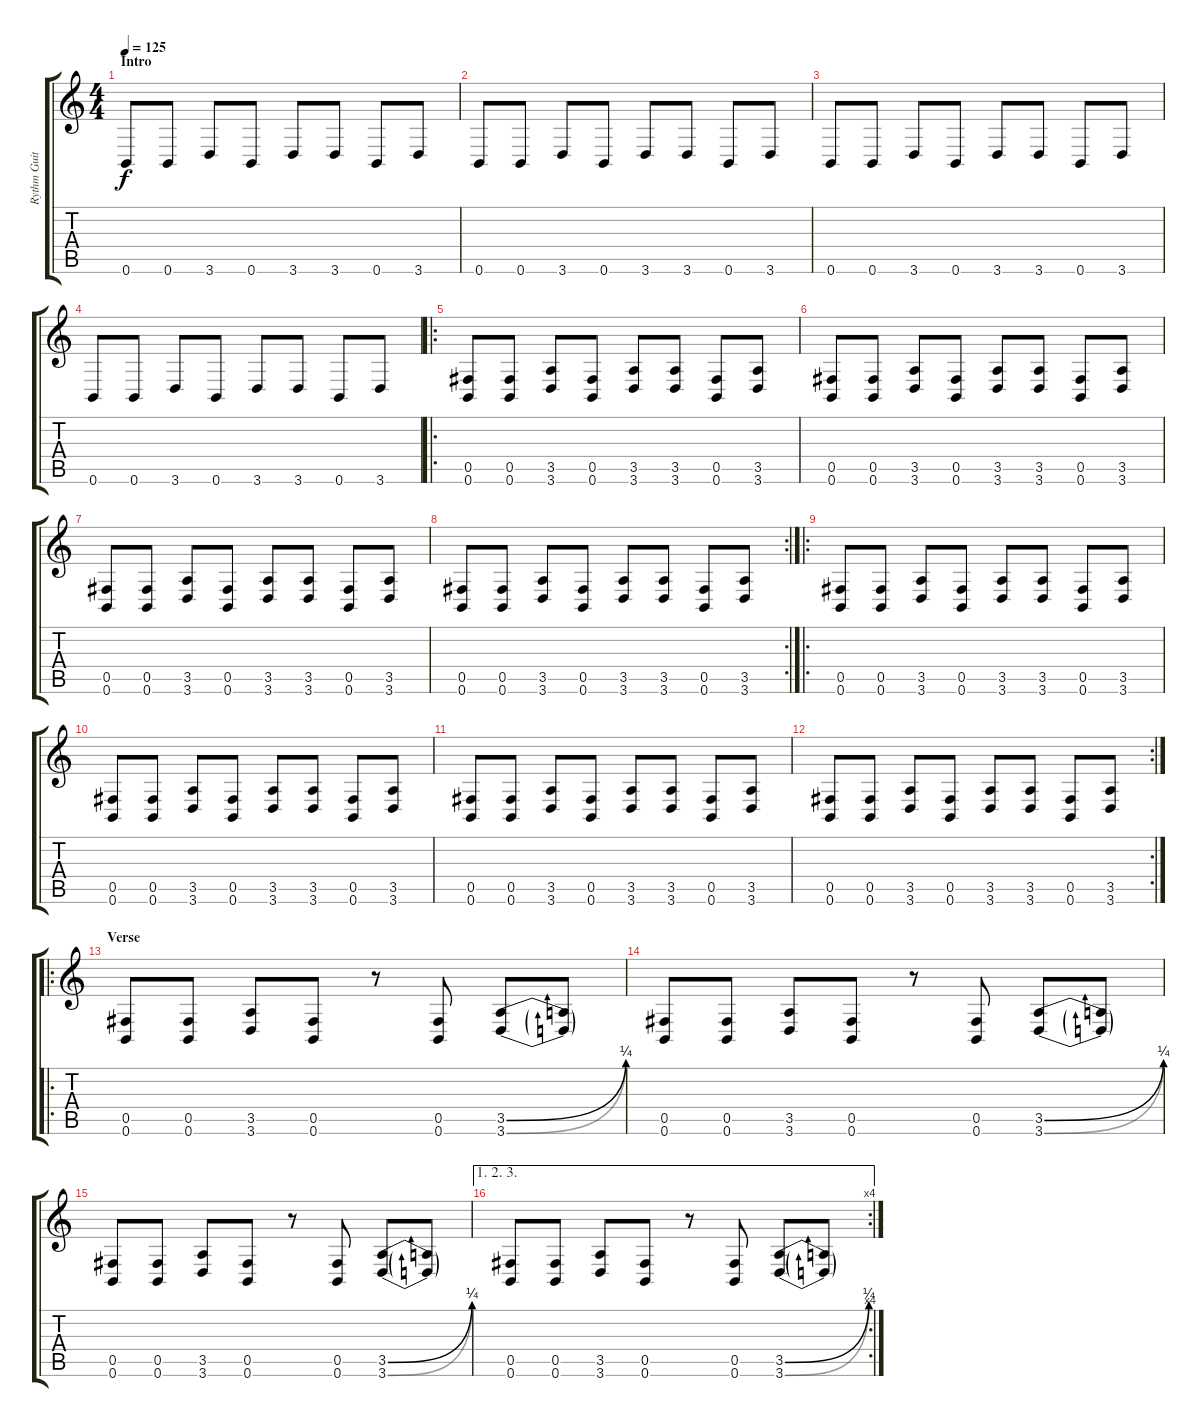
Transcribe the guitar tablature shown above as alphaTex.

\track ("Rythm Guitar 2" "Rythm Guit") {instrument distortionguitar}
\staff {score tabs}
\tuning (Db4 Ab3 E3 B2 Gb2 B1) {hide}
\ts (4 4)
\section ("" "Intro")
\tempo 125
\clef g2
\ks c
0.6.8{dy f instrument distortionguitar} 0.6.8 3.6.8 0.6.8 3.6.8 3.6.8 0.6.8 3.6.8 |
0.6.8 0.6.8 3.6.8 0.6.8 3.6.8 3.6.8 0.6.8 3.6.8 |
0.6.8 0.6.8 3.6.8 0.6.8 3.6.8 3.6.8 0.6.8 3.6.8 |
0.6.8 0.6.8 3.6.8 0.6.8 3.6.8 3.6.8 0.6.8 3.6.8 |
\ro
(0.5 0.6).8 (0.5 0.6).8 (3.5 3.6).8 (0.5 0.6).8 (3.5 3.6).8 (3.5 3.6).8 (0.5 0.6).8 (3.5 3.6).8 |
(0.5 0.6).8 (0.5 0.6).8 (3.5 3.6).8 (0.5 0.6).8 (3.5 3.6).8 (3.5 3.6).8 (0.5 0.6).8 (3.5 3.6).8 |
(0.5 0.6).8 (0.5 0.6).8 (3.5 3.6).8 (0.5 0.6).8 (3.5 3.6).8 (3.5 3.6).8 (0.5 0.6).8 (3.5 3.6).8 |
\rc 2
(0.5 0.6).8 (0.5 0.6).8 (3.5 3.6).8 (0.5 0.6).8 (3.5 3.6).8 (3.5 3.6).8 (0.5 0.6).8 (3.5 3.6).8 |
\ro
(0.5 0.6).8 (0.5 0.6).8 (3.5 3.6).8 (0.5 0.6).8 (3.5 3.6).8 (3.5 3.6).8 (0.5 0.6).8 (3.5 3.6).8 |
(0.5 0.6).8 (0.5 0.6).8 (3.5 3.6).8 (0.5 0.6).8 (3.5 3.6).8 (3.5 3.6).8 (0.5 0.6).8 (3.5 3.6).8 |
(0.5 0.6).8 (0.5 0.6).8 (3.5 3.6).8 (0.5 0.6).8 (3.5 3.6).8 (3.5 3.6).8 (0.5 0.6).8 (3.5 3.6).8 |
\rc 2
(0.5 0.6).8 (0.5 0.6).8 (3.5 3.6).8 (0.5 0.6).8 (3.5 3.6).8 (3.5 3.6).8 (0.5 0.6).8 (3.5 3.6).8 |
\ro
\section ("" "Verse")
(0.5 0.6).8 (0.5 0.6).8 (3.5 3.6).8 (0.5 0.6).8 r.8 (0.5 0.6).8 (3.5{be (bend 0 0 60 1)} 3.6{be (bend 0 0 60 1)}).8 (3.5{t} 3.6{t}).8 |
(0.5 0.6).8 (0.5 0.6).8 (3.5 3.6).8 (0.5 0.6).8 r.8 (0.5 0.6).8 (3.5{be (bend 0 0 60 1)} 3.6{be (bend 0 0 60 1)}).8 (3.5{t} 3.6{t}).8 |
(0.5 0.6).8 (0.5 0.6).8 (3.5 3.6).8 (0.5 0.6).8 r.8 (0.5 0.6).8 (3.5{be (bend 0 0 60 1)} 3.6{be (bend 0 0 60 1)}).8 (3.5{t} 3.6{t}).8 |
\ae (1 2 3)
\rc 4
(0.5 0.6).8 (0.5 0.6).8 (3.5 3.6).8 (0.5 0.6).8 r.8 (0.5 0.6).8 (3.5{be (bend 0 0 60 1)} 3.6{be (bend 0 0 60 1)}).8 (3.5{t} 3.6{t}).8
